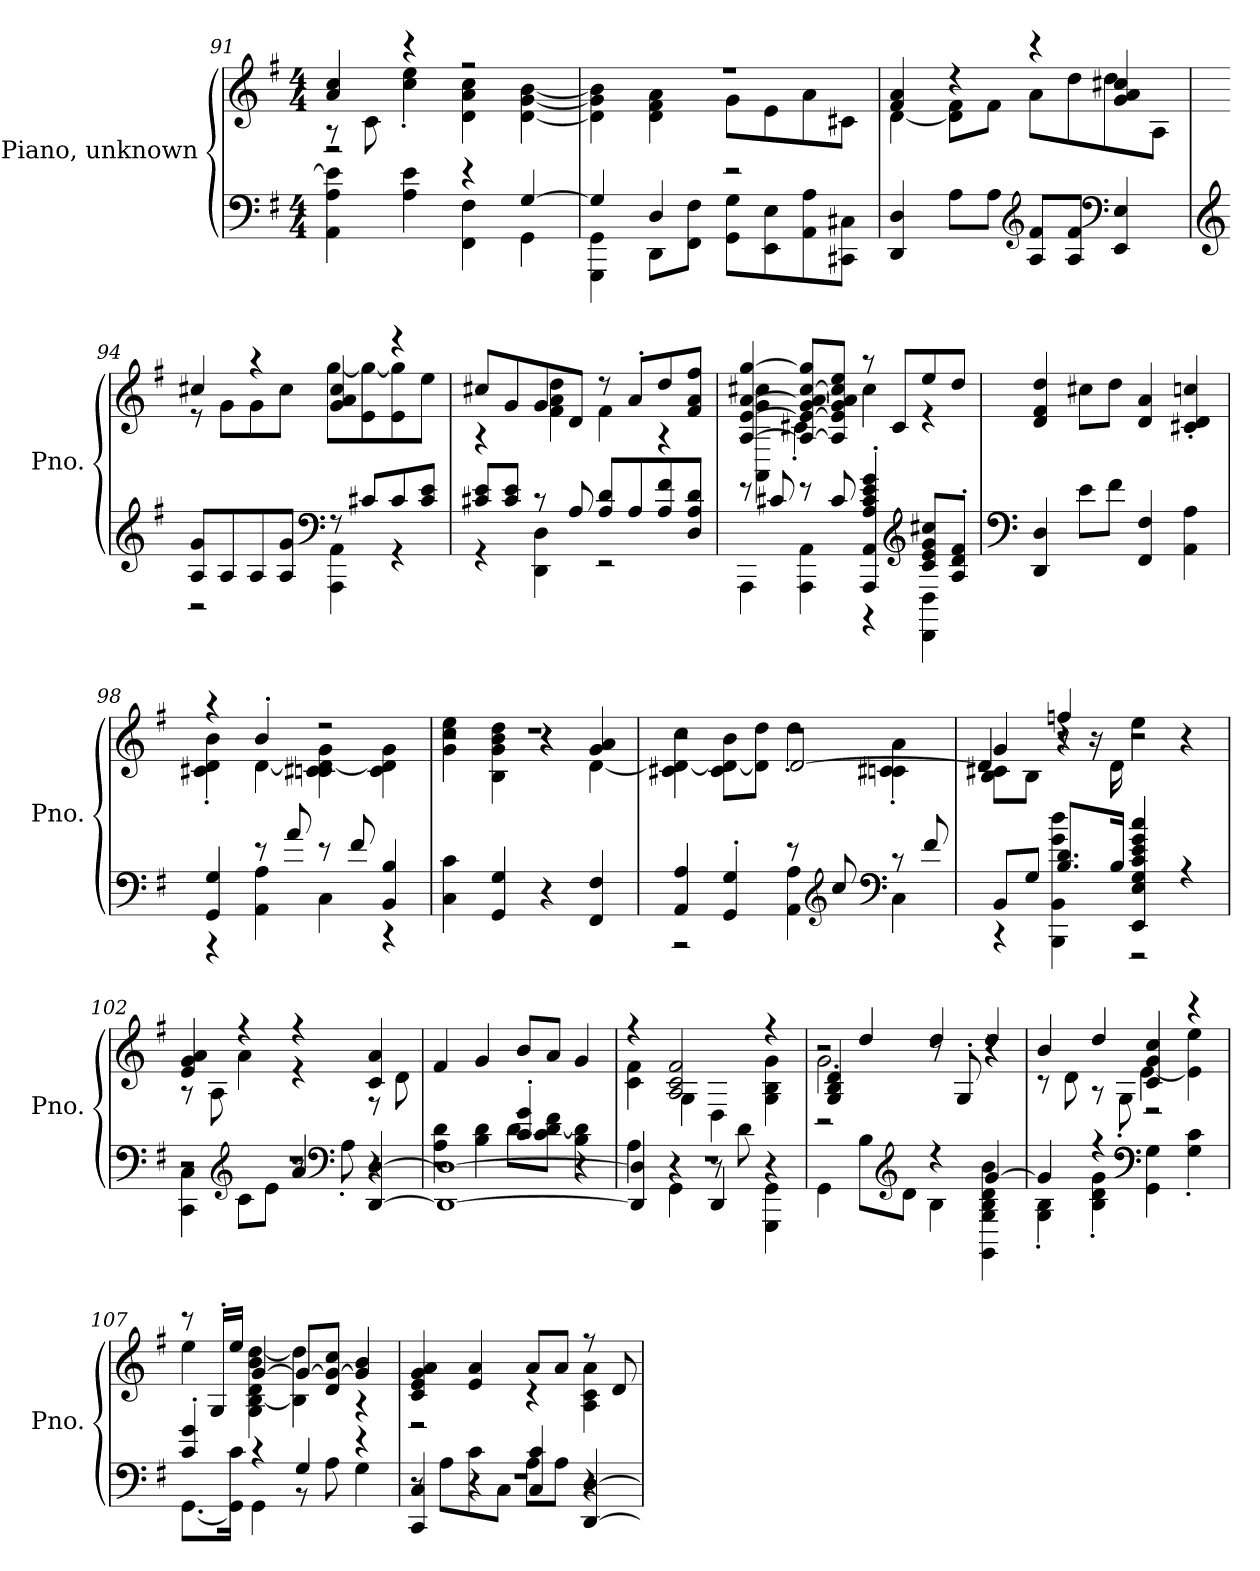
**kern	**kern
*part1	*part1
*staff2	*staff1
*I"Piano, unknown	*
*I'Pno.	*
*clefF4	*clefG2
*k[f#]	*k[f#]
*M4/4	*M4/4
=91	=91
*^	*^
2r	4AA\ 4A\ 4e\]	4a/ 4cc/	8r
.	.	.	8c\
.	4A\ 4e\	4r	4cc\' 4ee\'
4r	4FF#\ 4F#\	2r	4d\ 4a\ 4cc\
[4G/	4GG\	.	[4d\ [4g\ [4b\
=92	=92	=92	=92
4G/]	4GGG\ 4GG\	1r	4d\] 4g\] 4b\]
4D/	8DD\L	.	4d\ 4f#\ 4a\
.	8FF#\ 8F#\J	.	.
2r	8GG\ 8G\L	.	8g\L
.	8EE\ 8E\	.	8e\
.	8AA\ 8A\	.	8a\
.	8CC#X\ 8C#X\J	.	8c#X\J
*v	*v	*	*
!!LO:PB:g=z	!!
=93	=93	=93
4DD/ 4D/	4f#/ 4a/	[4d\
8A\L	4r	8d\] 8f#\L
8A\J	.	8f#\J
*clefG2	*	*
8A/ 8f#/L	4r	8a\L
8A/ 8f#/J	.	8dd\
*clefF4	*	*
4EE/ 4E/	4g/ 4a/ 4cc#X/	8dd\
.	.	8A\J
=94	=94	=94
*clefG2	*	*
*^	*	*
8A/ 8g/L	2r	4cc#X/	8r
8A/	.	.	8g\L
8A/	.	4r	8g\
8A/ 8g/J	.	.	8cc#\J
*clefF4	*	*	*
8r	4AAA\ 4AA\	4g/ 4a/ 4cc#/	[8gg\L
8c#X/L	.	.	8e\ 8gg\_
8c#/	4r	4r	8e\ 8gg\]
8c#/ 8e/J	.	.	8ee\J
=95	=95	=95	=95
8c#X/ 8e/L	4r	8cc#X/L	4r
8c#/ 8e/J	.	8g/	.
8r	4DD\ 4D\	8g/	4f#\ 4a\ 4dd\
8A/	.	8d/J	.
8A/ 8d/L	2r	8r	4f#\
8A/	.	8a'/L	.
8A/ 8f#/	.	8dd/	4r
8D/ 8A/ 8d/J	.	8f#/ 8a/ 8ff#/J	.
!!LO:LB:g=z	!!
=96	=96	=96	=96
8r	4AAA\	[4A/ [4e/ [4a/ [4gg/	4AA\ 4g\ 4cc#X\
8c#X/	.	.	.
8r	4AAA\ 4AA\	8A/_ 8e/_ [8g/ 8a/_ [8cc#/ 8gg/]L	4c#X'\
8c#/	.	8A/] 8e/] 8g/] 8a/] 8cc#/] 8ee/J	.
4AAA/' 4AA/' 4A/' 4c#/' 4e/' 4g/'	4r	8r	4cc#\
.	.	8c#/L	.
*clefG2	*	*	*
8c#/ 8e/ 8g/ 8cc#X/L	4DD\ 4D\	8ee/	4r
8A/' 8d/' 8f#/'J	.	8dd/J	.
*v	*v	*	*
*	*v	*v
=97	=97
*clefF4	*
4DD/ 4D/	4d/ 4f#/ 4dd/
8e\L	8cc#X\L
8f#\J	8dd\J
4FF#/ 4F#/	4d/ 4a/
4AA\ 4A\	4c#X/' 4d/' 4ccn/'
=98	=98
*^	*^
4GG/ 4G/	4r	4r	4c#X\' 4d\' 4b\'
8r	4AA\ 4A\	4b'/	[4d\
8a/	.	.	.
8r	4C\	2r	4cn\ 4c#X\ 4d\_ 4g\
8f#/	.	.	.
4BB/ 4B/	4r	.	4c#\ 4d\] 4g\
*v	*v	*	*
=99	=99	=99
*	*	*^
4C\ 4c\	1r	4g\ 4cc\ 4ee\	2r
4GG/ 4G/	.	4B\ 4g\ 4b\ 4dd\	.
4r	.	4r	4r
4FF#/ 4F#/	.	[4d\	4g/ 4a/
!!LO:LB:g=z	!!	!!
=100	=100	=100	=100
*^	*	*	*
4AA/ 4A/	2r	1r	4c#X\ 4d\_ 4cc\	2r
4GG/' 4G/'	.	.	8c#\ 8d\_ 8b\L	.
.	.	.	8d\] 8dd\J	.
8r	4AA\ 4A\	.	4dd'\	[2d/
*clefG2	*	*	*	*
8cc/	.	.	.	.
*clefF4	*	*	*	*
8r	4C\	.	4cn\' 4c#X\' 4a\'	.
8f#/	.	.	.	.
=101	=101	=101	=101	=101
8BB/L	4r	4g/	8B\ 8c#X\L	4d/]
8G/J	.	.	8B\J	.
8.B/ 8.d/L	4BBB\ 4BB\ 4g\ 4dd\	4ffn/	8r	4r
.	.	.	16r	.
16B/Jk	.	.	16d\	.
4EE/ 4E/ 4G/ 4c/ 4e/ 4g/ 4cc/	2r	2r	4ee\	2r
4r	.	.	4r	.
*	*	*	*v	*v
=102	=102	=102	=102
*	*^	*	*
1r	4CC\ 4C\	2r	4e/ 4g/ 4a/	8r
.	.	.	.	8A\
*clefG2	*	*	*	*
.	8c\L	.	4r	4a\
.	8e\J	.	.	.
.	8r	4a/	4r	4r
*clefF4	*	*	*	*
.	8A'\	.	.	.
.	4r	[4DD/ [4D/	4c/ 4a/	8r
.	.	.	.	8d\
*	*	*	*v	*v
!!LO:LB:g=z
=103	=103	=103	=103
2r	4A\ 4d\	1DD_ 1D_	4f#/
.	4B\ 4d\	.	4g/
4c/' 4g/'	[8d\L	.	8b/L
.	8c\ 8d\_ 8f#\J	.	8a/J
4r	4B\ 4d\]	.	4g/
=104	=104	=104	=104
*	*	*	*^
1r	4A\	4DD/] 4D/]	4r	4c\ 4f#\
.	4GG\	4r	2A/ 2c/ 2f#/	4G\
.	8r	4DD/	.	4D\
.	8d\	.	.	.
.	4GGG\ 4GG\	4r	4r	4G\ 4B\ 4g\
*	*v	*v	*	*
=105	=105	=105	=105
*	*	*	*^
2r	4GG\	2r	2.g\	4G/ 4B/ 4d/
.	8B\L	.	.	4dd/
*clefG2	*	*	*	*
.	8d\J	.	.	.
4r	4B\	4dd/	.	8r
.	.	.	.	8G'/
[4g/	4GG\ 4G\ 4B\ 4d\ 4b\	4r	4r	4dd/
*	*	*	*v	*v
=106	=106	=106	=106
4g/]	4G\' 4B\'	4b/	8r
.	.	.	8d\
4r	4B\' 4d\' 4g\'	4dd/	8r
.	.	.	8G'\
*clefF4	*	*	*
2r	4GG\ 4G\	4c/ 4g/ 4cc/	[4e\
.	4G\' 4c\'	4r	4e\] 4ee\
!!LO:LB:g=z	!!
=107	=107	=107	=107
4c/' 4g/'	[8.GG\L	8r	4ee\
.	.	16G'/LL	.
.	16GG\] 16c\Jk	16ee/JJ	.
4r	4GG\	[4g/	4G\ [4B\ 4d\ 4b\ [4dd\
4G/	8r	8g/L_	4B\] 4dd\]
.	8A\	8d/ 8g/_ 8cc/J	.
4r	4G\	4g/] 4b/	4r
=108	=108	=108	=108
*	*^	*	*
1r	8r	4CC/ 4C/	4c/ 4e/ 4g/ 4a/	2r
.	8A\L	.	.	.
.	8c\	4r	4e/ 4a/	.
.	8C\J	.	.	.
.	8A\L	4C/ 4c/	8a/L	4r
.	8A\J	.	8a/J	.
.	4r	[4DD/ [4D/	8r	4A\ 4c\ 4a\
.	.	.	8d/	.
*v	*v	*v	*	*
*	*v	*v
=	=
*-	*-
